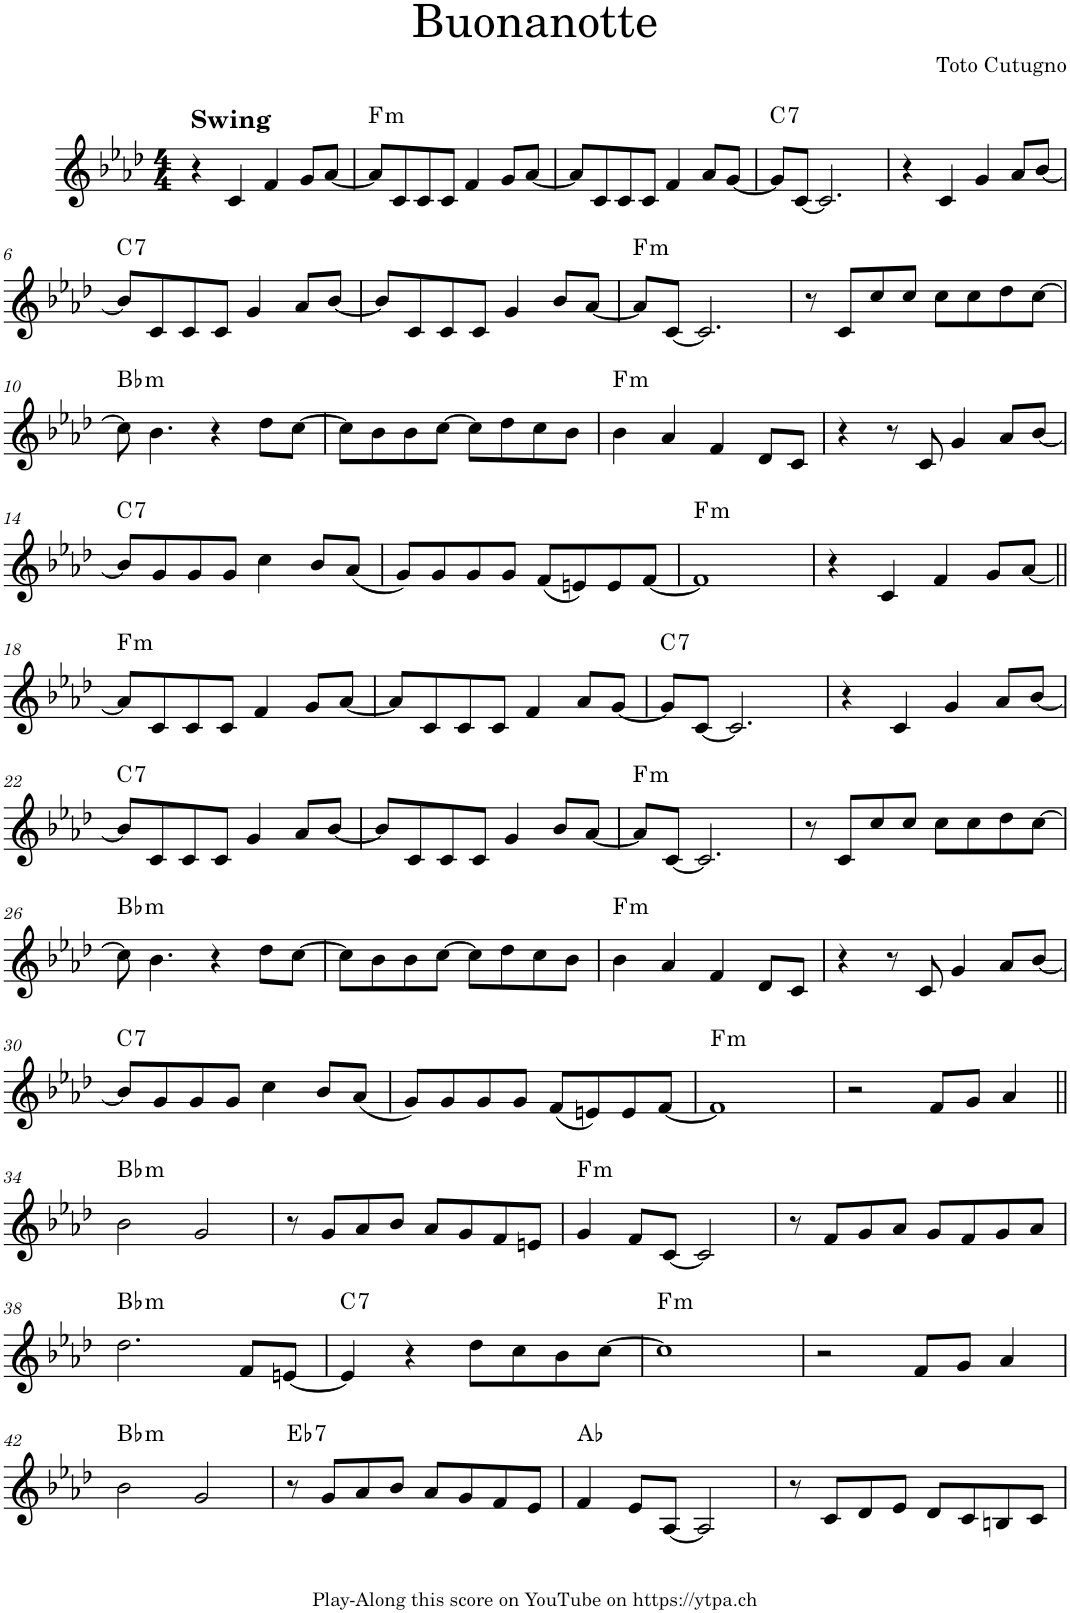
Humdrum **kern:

**kern	**harte
*part1	*part1
*staff1	*
*I"Piano	*
*I'Pno.	*
*clefG2	*
*k[b-e-a-d-]	*
*M4/4	*
=1	=1
!LO:TX:a:B:t=Swing	!
4r	.
4c/	.
4f/	.
8g/L	.
[8a-/J	.
=2	=2
!	!LO:H:kt=m
8a-/L]	F:min
8c/	.
8c/	.
8c/J	.
4f/	.
8g/L	.
[8a-/J	.
=3	=3
8a-/L]	.
8c/	.
8c/	.
8c/J	.
4f/	.
8a-/L	.
[8g/J	.
=4	=4
!	!LO:H:kt=7
8g/L]	C:7
[8c/J	.
2.c/]	.
=5	=5
4r	.
4c/	.
4g/	.
8a-/L	.
[8b-/J	.
!!LO:LB:g=z
=6	=6
!	!LO:H:kt=7
8b-/L]	C:7
8c/	.
8c/	.
8c/J	.
4g/	.
8a-/L	.
[8b-/J	.
=7	=7
8b-/L]	.
8c/	.
8c/	.
8c/J	.
4g/	.
8b-/L	.
[8a-/J	.
=8	=8
!	!LO:H:kt=m
8a-/L]	F:min
[8c/J	.
2.c/]	.
=9	=9
8r	.
8c/L	.
8cc/	.
8cc/J	.
8cc\L	.
8cc\	.
8dd-\	.
[8cc\J	.
!!LO:LB:g=z
=10	=10
!	!LO:H:kt=m
8cc\]	Bb:min
4.b-\	.
4r	.
8dd-\L	.
[8cc\J	.
=11	=11
8cc\L]	.
8b-\	.
8b-\	.
[8cc\J	.
8cc\L]	.
8dd-\	.
8cc\	.
8b-\J	.
=12	=12
!	!LO:H:kt=m
4b-\	F:min
4a-/	.
4f/	.
8d-/L	.
8c/J	.
=13	=13
4r	.
8r	.
8c/	.
4g/	.
8a-/L	.
[8b-/J	.
!!LO:LB:g=z
=14	=14
!	!LO:H:kt=7
8b-/L]	C:7
8g/	.
8g/	.
8g/J	.
4cc\	.
8b-/L	.
(8a-/J	.
=15	=15
8g/L)	.
8g/	.
8g/	.
8g/J	.
(8f/L	.
8en/)	.
8e/	.
[8f/J	.
=16	=16
!	!LO:H:kt=m
1f]	F:min
=17	=17
4r	.
4c/	.
4f/	.
8g/L	.
[8a-/J	.
!!LO:LB:g=z
=18||	=18||
!	!LO:H:kt=m
8a-/L]	F:min
8c/	.
8c/	.
8c/J	.
4f/	.
8g/L	.
[8a-/J	.
=19	=19
8a-/L]	.
8c/	.
8c/	.
8c/J	.
4f/	.
8a-/L	.
[8g/J	.
=20	=20
!	!LO:H:kt=7
8g/L]	C:7
[8c/J	.
2.c/]	.
=21	=21
4r	.
4c/	.
4g/	.
8a-/L	.
[8b-/J	.
!!LO:LB:g=z
=22	=22
!	!LO:H:kt=7
8b-/L]	C:7
8c/	.
8c/	.
8c/J	.
4g/	.
8a-/L	.
[8b-/J	.
=23	=23
8b-/L]	.
8c/	.
8c/	.
8c/J	.
4g/	.
8b-/L	.
[8a-/J	.
=24	=24
!	!LO:H:kt=m
8a-/L]	F:min
[8c/J	.
2.c/]	.
=25	=25
8r	.
8c/L	.
8cc/	.
8cc/J	.
8cc\L	.
8cc\	.
8dd-\	.
[8cc\J	.
!!LO:LB:g=z
=26	=26
!	!LO:H:kt=m
8cc\]	Bb:min
4.b-\	.
4r	.
8dd-\L	.
[8cc\J	.
=27	=27
8cc\L]	.
8b-\	.
8b-\	.
[8cc\J	.
8cc\L]	.
8dd-\	.
8cc\	.
8b-\J	.
=28	=28
!	!LO:H:kt=m
4b-\	F:min
4a-/	.
4f/	.
8d-/L	.
8c/J	.
=29	=29
4r	.
8r	.
8c/	.
4g/	.
8a-/L	.
[8b-/J	.
!!LO:LB:g=z
=30	=30
!	!LO:H:kt=7
8b-/L]	C:7
8g/	.
8g/	.
8g/J	.
4cc\	.
8b-/L	.
(8a-/J	.
=31	=31
8g/L)	.
8g/	.
8g/	.
8g/J	.
(8f/L	.
8en/)	.
8e/	.
[8f/J	.
=32	=32
!	!LO:H:kt=m
1f]	F:min
=33	=33
2r	.
8f/L	.
8g/J	.
4a-/	.
!!LO:LB:g=z
=34||	=34||
!	!LO:H:kt=m
2b-\	Bb:min
2g/	.
=35	=35
8r	.
8g/L	.
8a-/	.
8b-/J	.
8a-/L	.
8g/	.
8f/	.
8en/J	.
=36	=36
!	!LO:H:kt=m
4g/	F:min
8f/L	.
[8c/J	.
2c/]	.
=37	=37
8r	.
8f/L	.
8g/	.
8a-/J	.
8g/L	.
8f/	.
8g/	.
8a-/J	.
!!LO:LB:g=z
=38	=38
!	!LO:H:kt=m
2.dd-\	Bb:min
8f/L	.
[8en/J	.
=39	=39
!	!LO:H:kt=7
4e/]	C:7
4r	.
8dd-\L	.
8cc\	.
8b-\	.
[8cc\J	.
=40	=40
!	!LO:H:kt=m
1cc]	F:min
=41	=41
2r	.
8f/L	.
8g/J	.
4a-/	.
!!LO:LB:g=z
=42	=42
!	!LO:H:kt=m
2b-\	Bb:min
2g/	.
=43	=43
!	!LO:H:kt=7
8r	Eb:7
8g/L	.
8a-/	.
8b-/J	.
8a-/L	.
8g/	.
8f/	.
8e-/J	.
=44	=44
4f/	Ab:maj
8e-/L	.
[8A-/J	.
2A-/]	.
=45	=45
8r	.
8c/L	.
8d-/	.
8e-/J	.
8d-/L	.
8c/	.
8Bn/	.
8c/J	.
=	=
*-	*-
